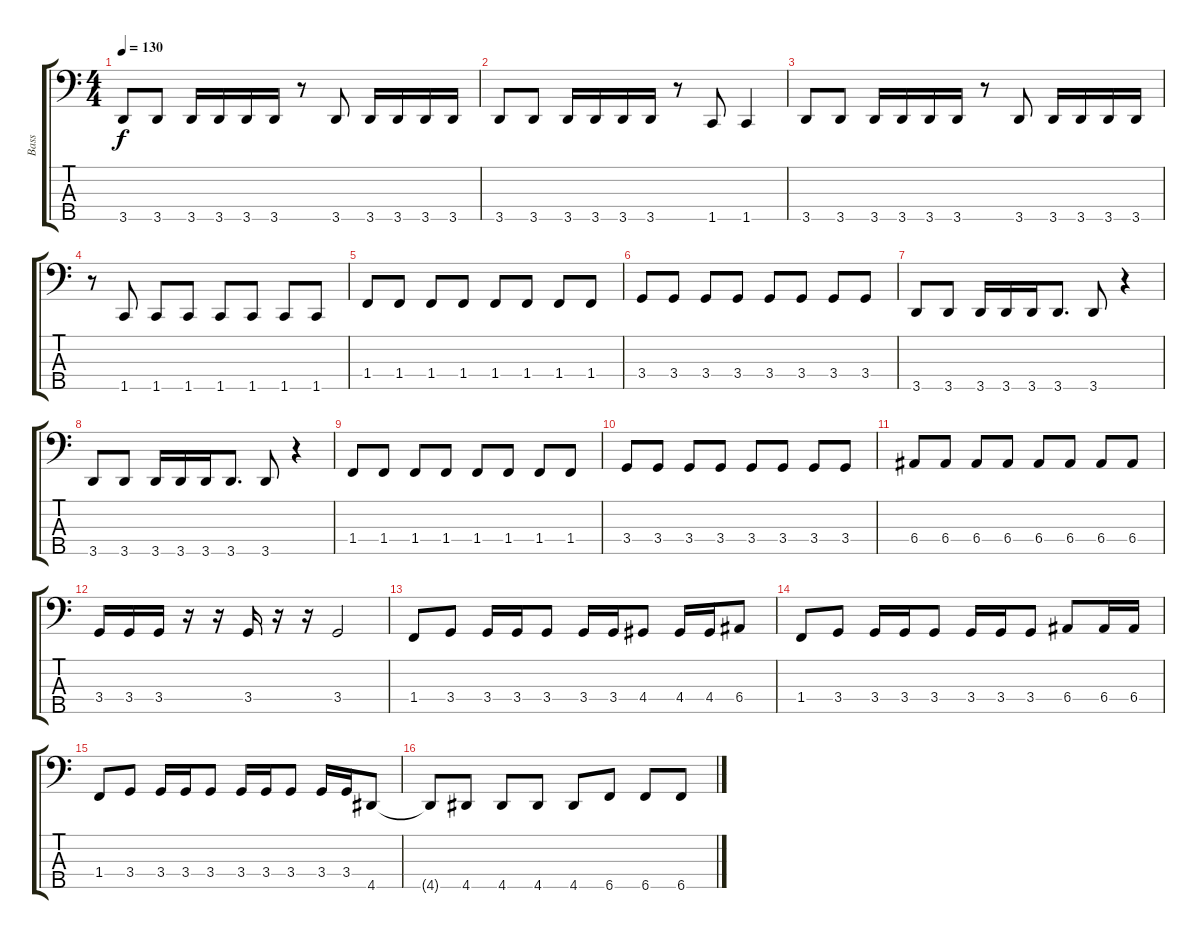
\track ("Bass" "Bass") {instrument electricbassfinger}
\staff {score tabs}
\tuning (G2 D2 A1 E1 B0) {hide}
\ts (4 4)
\tempo 130
\clef f4
\ks c
3.5.8{dy f} 3.5.8 3.5.16 3.5.16 3.5.16 3.5.16 r.8 3.5.8 3.5.16 3.5.16 3.5.16 3.5.16 |
3.5.8 3.5.8 3.5.16 3.5.16 3.5.16 3.5.16 r.8 1.5.8 1.5.4 |
3.5.8 3.5.8 3.5.16 3.5.16 3.5.16 3.5.16 r.8 3.5.8 3.5.16 3.5.16 3.5.16 3.5.16 |
r.8 1.5.8 1.5.8 1.5.8 1.5.8 1.5.8 1.5.8 1.5.8 |
1.4.8 1.4.8 1.4.8 1.4.8 1.4.8 1.4.8 1.4.8 1.4.8 |
3.4.8 3.4.8 3.4.8 3.4.8 3.4.8 3.4.8 3.4.8 3.4.8 |
3.5.8 3.5.8 3.5.16 3.5.16 3.5.16 3.5.8{d} 3.5.8 r.4 |
3.5.8 3.5.8 3.5.16 3.5.16 3.5.16 3.5.8{d} 3.5.8 r.4 |
1.4.8 1.4.8 1.4.8 1.4.8 1.4.8 1.4.8 1.4.8 1.4.8 |
3.4.8 3.4.8 3.4.8 3.4.8 3.4.8 3.4.8 3.4.8 3.4.8 |
6.4.8 6.4.8 6.4.8 6.4.8 6.4.8 6.4.8 6.4.8 6.4.8 |
3.4.16 3.4.16 3.4.16 r.16 r.16 3.4.16 r.16 r.16 3.4.2 |
1.4.8 3.4.8 3.4.16 3.4.16 3.4.8 3.4.16 3.4.16 4.4.8 4.4.16 4.4.16 6.4.8 |
1.4.8 3.4.8 3.4.16 3.4.16 3.4.8 3.4.16 3.4.16 3.4.8 6.4.8 6.4.16 6.4.16 |
1.4.8 3.4.8 3.4.16 3.4.16 3.4.8 3.4.16 3.4.16 3.4.8 3.4.16 3.4.16 4.5.8 |
4.5{t}.8 4.5.8 4.5.8 4.5.8 4.5.8 6.5.8 6.5.8 6.5.8
